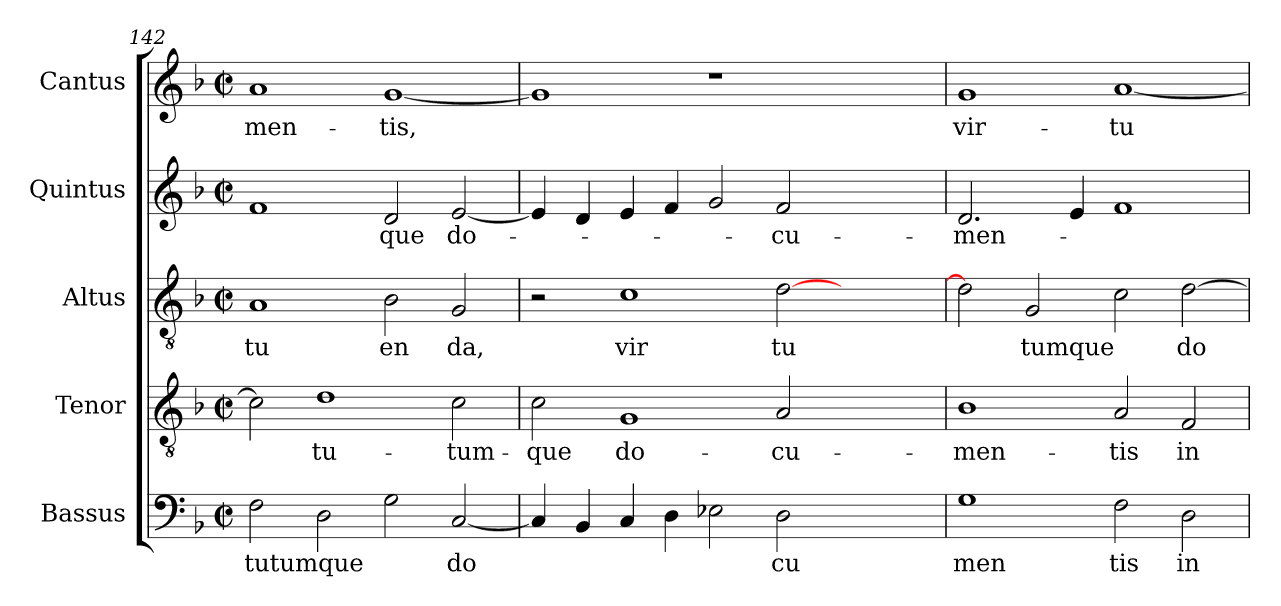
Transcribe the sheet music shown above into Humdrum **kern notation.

**kern	**text	**kern	**text	**kern	**text	**kern	**text	**kern	**text
*part5	*part5	*part4	*part4	*part3	*part3	*part2	*part2	*part1	*part1
*staff5	*staff5	*staff4	*staff4	*staff3	*staff3	*staff2	*staff2	*staff1	*staff1
*I"Bassus	*	*I"Tenor	*	*I"Altus	*	*I"Quintus	*	*I"Cantus	*
*clefF4	*	*clefGv2	*	*clefGv2	*	*clefG2	*	*clefG2	*
*k[b-]	*	*k[b-]	*	*k[b-]	*	*k[b-]	*	*k[b-]	*
*F:	*	*F:	*	*F:	*	*F:	*	*F:	*
*M2/2	*	*M2/2	*	*M2/2	*	*M2/2	*	*M2/2	*
*met(c|)	*	*met(c|)	*	*met(c|)	*	*met(c|)	*	*met(c|)	*
=142	=142	=142	=142	=142	=142	=142	=142	=142	=142
!	!LO:LY:b	!	!	!	!LO:LY:b:cj	!	!	!	!LO:LY:b:cj
2F\	tutumque	2c\]	.	1A	tu	1f	.	1a	-men-
!	!	!	!LO:LY:b:cj	!	!	!	!	!	!
2D\	.	1d	-tu-	.	.	.	.	.	.
!	!	!	!	!	!LO:LY:b:cj	!	!LO:LY:b:cj	!	!LO:LY:b:cj
2G\	.	.	.	2B-\	en	2d/	-que	[<1g	-tis,
!	!LO:LY:b:cj	!	!LO:LY:b:cj	!	!LO:LY:b:cj	!	!LO:LY:b:cj	!	!
[<2C/	do	2c\	-tum-	2G/	da,	[<2e/	do-	.	.
=143	=143	=143	=143	=143	=143	=143	=143	=143	=143
!	!	!	!LO:LY:b:cj	!	!	!	!	!	!
4C/]	.	2c\	-que	2r	.	4e/]	.	1g]	.
4BB-/	.	.	.	.	.	4d/	.	.	.
!	!	!	!LO:LY:b:cj	!	!LO:LY:b:cj	!	!	!	!
4C/	.	1G	do-	1c	vir	4e/	.	.	.
4D\	.	.	.	.	.	4f/	.	.	.
!	!	!	!	!	!	!	!	!LO:N:vis=1	!
2E-X\	.	.	.	.	.	2g/	.	0r	.
!	!LO:LY:b:cj	!	!LO:LY:b:cj	!	!LO:LY:b:cj	!	!LO:LY:b:cj	!	!
2D\	cu	2A/	-cu-	[>2d\	tu	2f/	-cu-	.	.
1ryy	.	1ryy	.	1ryy	.	1ryy	.	.	.
=144	=144	=144	=144	=144	=144	=144	=144	=144	=144
!	!LO:LY:b:cj	!	!LO:LY:b:cj	!	!	!	!LO:LY:b	!	!LO:LY:b:cj
1G	men	1B-	-men-	2d\]	.	2.d/	-men-	1g	vir-
!	!	!	!	!	!LO:LY:b:cj	!	!	!	!
.	.	.	.	2G/	tumque	.	.	.	.
.	.	.	.	.	.	4e/	.	.	.
!	!LO:LY:b:cj	!	!LO:LY:b:cj	!	!	!	!	!	!LO:LY:b:cj
2F\	tis	2A/	-tis	2c\	.	1f	.	[<1a	-tu-
!	!LO:LY:b:cj	!	!LO:LY:b:cj	!	!LO:LY:b:cj	!	!	!	!
2D\	in	2F/	in-	[>2d\	do	.	.	.	.
=	=	=	=	=	=	=	=	=	=
*-	*-	*-	*-	*-	*-	*-	*-	*-	*-
